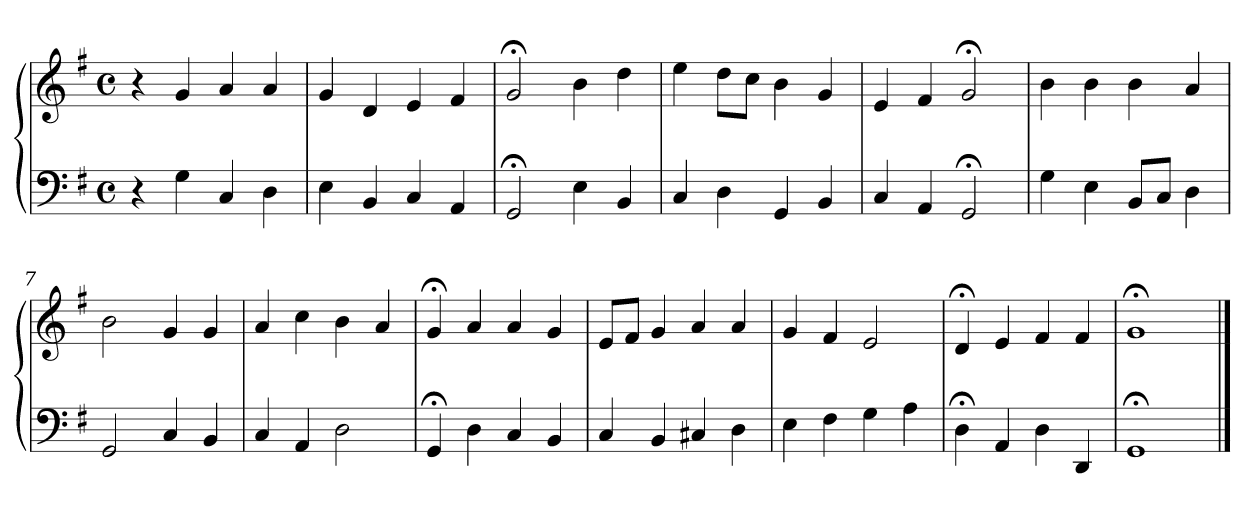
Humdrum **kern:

**kern	**kern
*part1	*part1
*staff2	*staff1
*clefF4	*clefG2
*k[f#]	*k[f#]
*M4/4	*M4/4
*met(c)	*met(c)
=1	=1
4r	4r
4G	4g
4C	4a
4D	4a
=2	=2
4E	4g
4BB	4d
4C	4e
4AA	4f#
=3	=3
2GG;<	2g;<
4E	4b
4BB	4dd
=4	=4
4C	4ee
4D	8ddL
.	8ccJ
4GG	4b
4BB	4g
=5	=5
4C	4e
4AA	4f#
2GG;<	2g;<
=6	=6
4G	4b
4E	4b
8BBL	4b
8CJ	.
4D	4a
=7	=7
2GG	2b
4C	4g
4BB	4g
!!LO:LB:g=z
=8	=8
4C	4a
4AA	4cc
2D	4b
.	4a
=9	=9
4GG;<	4g;<
4D	4a
4C	4a
4BB	4g
=10	=10
4C	8eL
.	8f#J
4BB	4g
4C#X	4a
4D	4a
=11	=11
4E	4g
4F#	4f#
4G	2e
4A	.
=12	=12
4D;<	4d;<
4AA	4e
4D	4f#
4DD	4f#
=13	=13
1GG;<	1g;<
==	==
*-	*-
